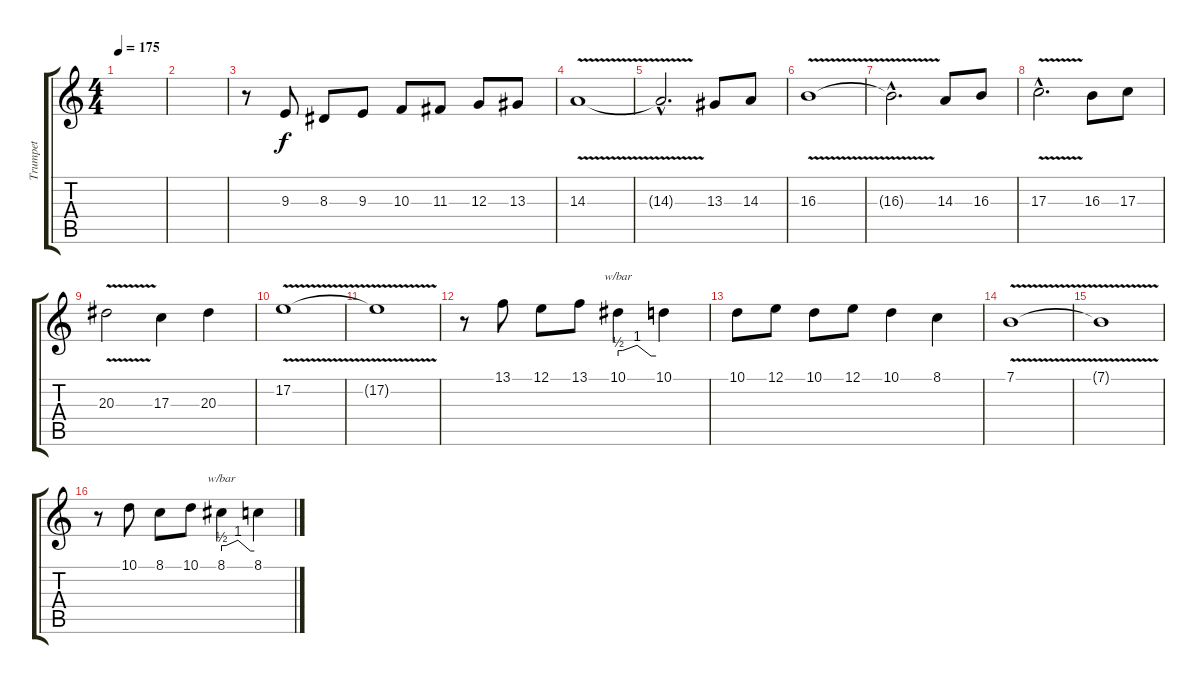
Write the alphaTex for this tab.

\track ("Trumpet" "Trumpet") {instrument trombone}
\staff {score tabs}
\tuning (E4 B3 G3 D3 A2 E2) {hide}
\ts (4 4)
\tempo 175
\clef g2
\ks c
|
|
r.8 9.3.8 8.3.8 9.3.8 10.3.8 11.3.8 12.3.8 13.3.8 |
14.3{v}.1 |
14.3{hac t}.2{d} 13.3.8 14.3.8 |
16.3{v}.1 |
16.3{hac t}.2{d} 14.3.8 16.3.8 |
17.3{v hac}.2{d} 16.3.8 17.3.8 |
20.3{v}.2 17.3.4 20.3.4 |
17.2{v}.1 |
17.2{t}.1 |
r.8 13.1.8 12.1.8 13.1.8 10.1.4{tbe (custom default 0 2 7 2 30 4 52 0 60 0)} 10.1.4 |
10.1.8 12.1.8 10.1.8 12.1.8 10.1.4 8.1.4 |
7.1{v}.1 |
7.1{t}.1 |
r.8 10.1.8 8.1.8 10.1.8 8.1.4{tbe (custom default 0 2 8 2 30 4 53 0 60 0)} 8.1.4
